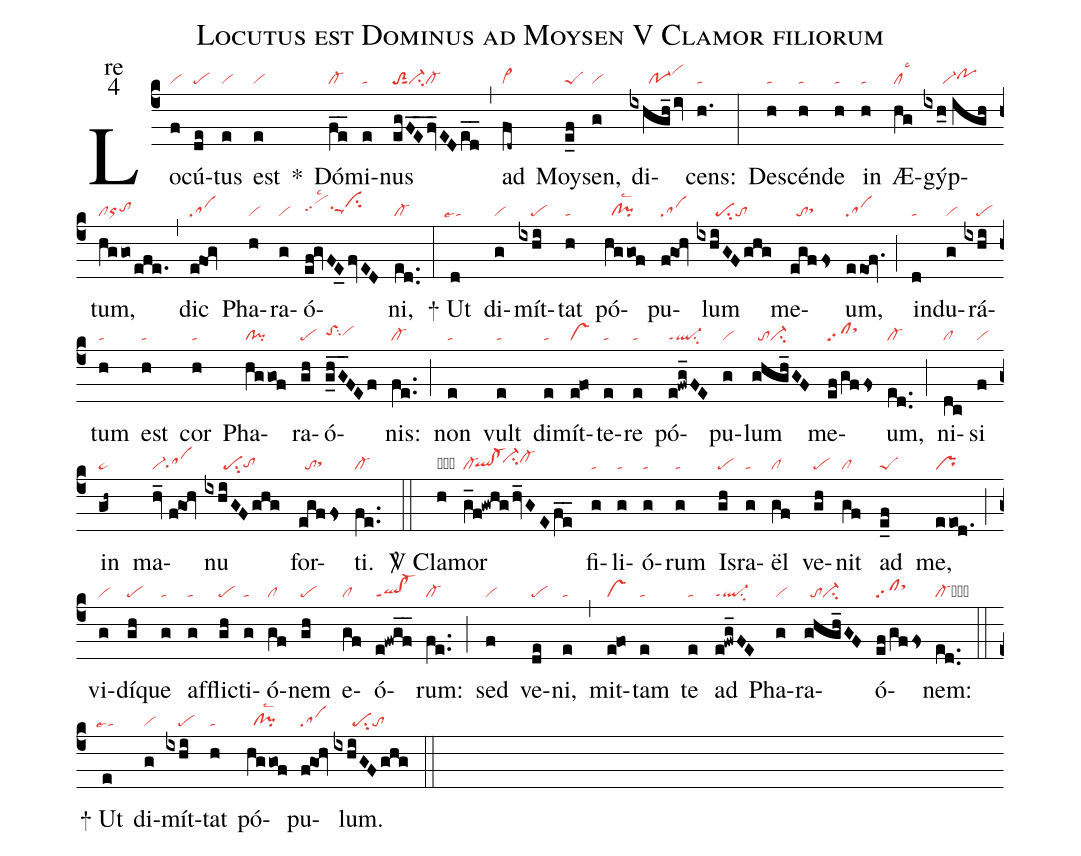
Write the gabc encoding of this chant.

name:Locutus est Dominus ad Moysen V Clamor filiorum;
office-part:re;
mode:4;
nabc-lines:1;
%%
(c4) Lo(f|vi)cú(de|pe)tus(e|vi) est(e|vi) <sp>*</sp>() Dó(fe__|cl-)mi(e|ta)nus(egFE__fv_EDed__|toS2sut1ci-cl-) (,) ad(fd~|vi>) Moy(e_f|peS)sen,(g|vi) di(ixhgh_/iv|//////po-1vihj)cens:(h.|ta) (:) Des(h|ta)cén(h|ta)de(h|ta) in(h|ta) Æ(hg|cllsc3)gýp(ixh_0//igh|//////vi-pohh)tum,(hggo/efe.|clorhgtohh) (,) dic(e@fog|sa) Pha(h|vi)ra(g|vi)ó(ef!gvFE_0fvED|vihhpp2su1lsc2vihhsu2ppu1)ni,(ed..|cl-) (:)
<sp>+</sp> Ut(d|``talse4) di(g|vi)mít(ixhi|////pe)tat(h|ta) pó(hggof|//cl!pilsc2)pu(f@goh|sa)lum(ixhiGFghg|//////pesu2to) me(egffs|//tosthh)um,(eeof.|sa) (;) in(d|ta)du(g|vi)rá(ixhi|////pe)tum(h|ta) est(h|ta) cor(h|ta) Pha(hggof|cl!pi)ra(gh|pe)ó(g_hG__FEf|toShhsu2vihh)nis:(fe..|cl-) (;) non(e|ta) vult(e|ta) di(e|ta)mít(e@fo|vs)te(e|ta)re(e|ta) pó(e!fwg_FE|ql-ppt1su2)pu(g|vi)lum(ghgh_GF|//toci-) me(ef/gffs|sfsthj)um,(ed..|cl-) (;) ni(dc|cl)si(f|vi) in(gh~|ta>) ma(hv_//f@goh|vi-sahg)nu(ixhiGFghg|//////pesu2tohg) for(egffs|//tosthh)ti.(fe..|cl-) (::)

<sp>V/</sp> Cla(h|obvi)mor(g_f!gwhghv_GEfe__|cl-`qlhg!cl-hg`ci-hicl-hi) fi(g|ta)li(g|ta)ó(g|ta)rum(g|ta) Is(gh|pe)ra(g|ta)ël(gf|cl) ve(gh|pe)nit(gf|cl) ad(e_f|peS) me,(eeod.|pr) (;) vi(g|vi)dí(gh|pe)que(g|ta) af(g|ta)flic(gh|pe)ti(g|ta)ó(gf|cl)nem(gh|pe) e(gf|cl)ó(e!fwgf__|ql!cl-ppt1)rum:(fe..|cl-) (;) sed(f|vi) ve(de|pe)ni,(e|ta) (,) mit(e@fo|vs)tam(e|ta) te(e|ta) ad(e!fwg_FE|ql-ppt1su2) Pha(g|vi)ra(ghgh_GF|//toci-)ó(ef/gffs|sfsthj)nem:(ed..|cl-cb) (::)
<sp>+</sp> Ut(e|``talse4) di(g|vi)mít(ixhi|////pe)tat(h|ta) pó(hggof|//cl!pilsc2)pu(f@goh|sa)lum.(ixhiGFghg|//////pesu2to) (::)
